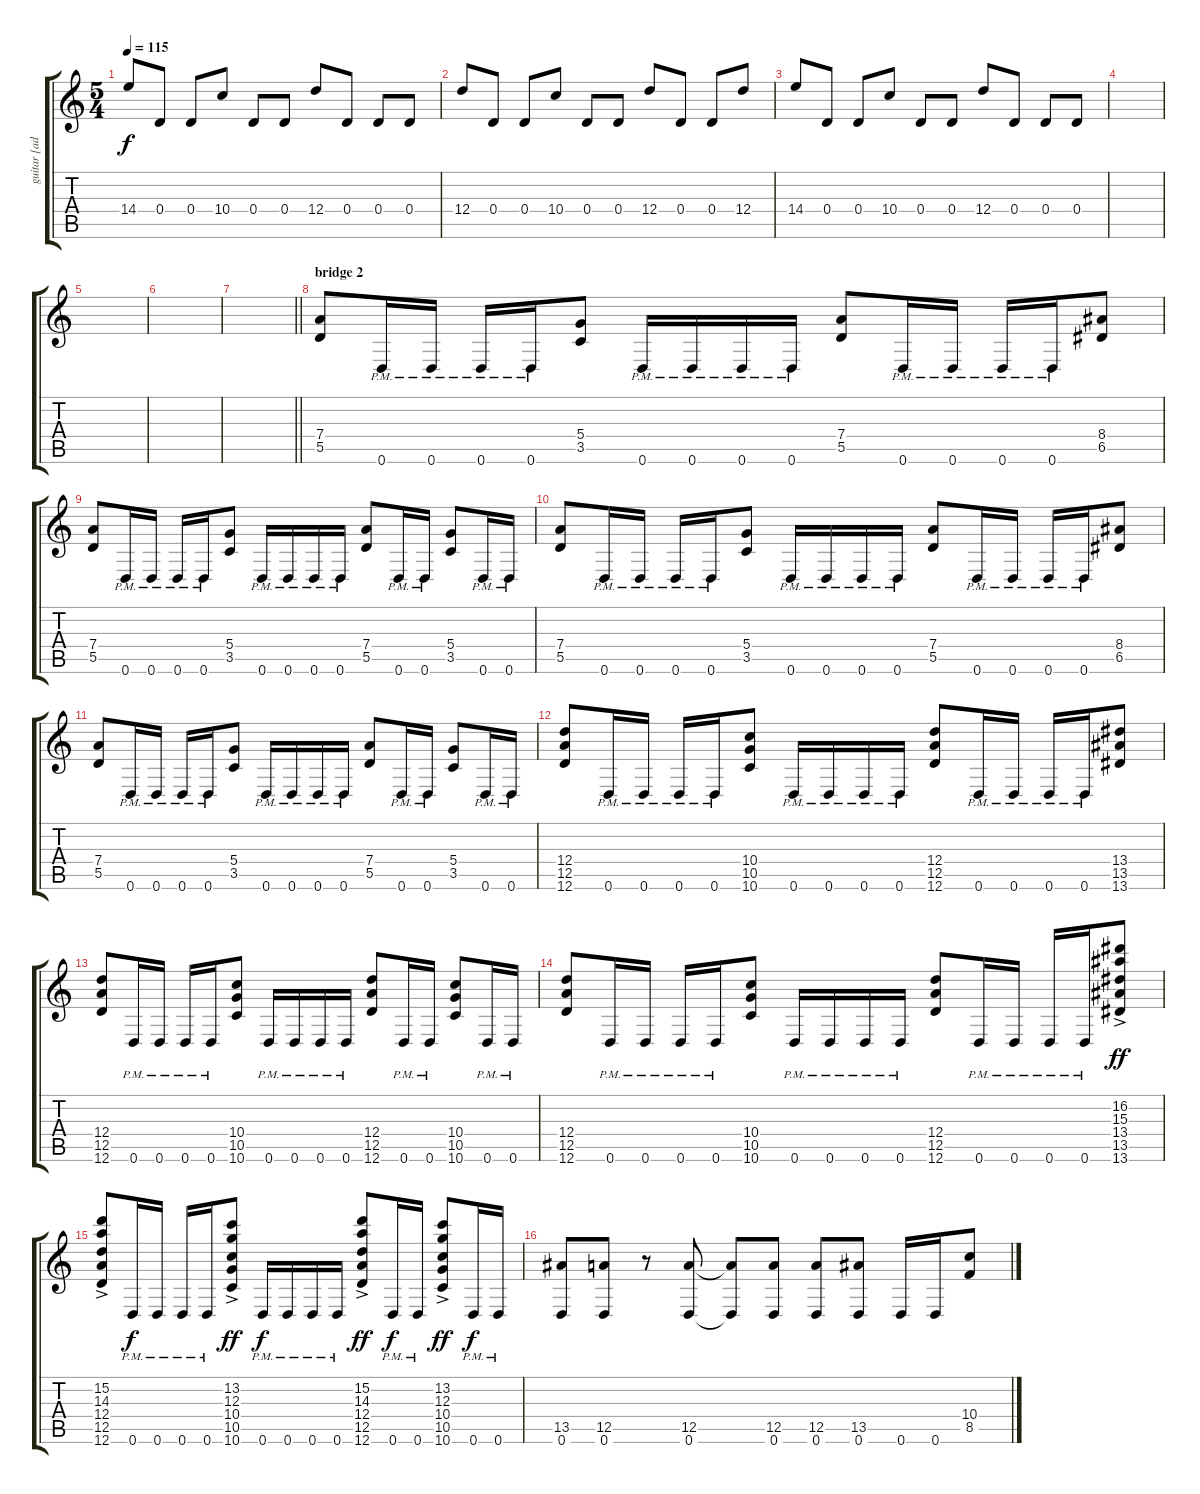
\track ("guitar [adam jones]" "guitar [ad") {instrument distortionguitar}
\staff {score tabs}
\tuning (E4 B3 G3 D3 A2 D2) {hide}
\ts (5 4)
\tempo 115
\clef g2
\ks c
14.4.8{dy f} 0.4.8 0.4.8 10.4.8 0.4.8 0.4.8 12.4.8 0.4.8 0.4.8 0.4.8 |
12.4.8 0.4.8 0.4.8 10.4.8 0.4.8 0.4.8 12.4.8 0.4.8 0.4.8 12.4.8 |
14.4.8 0.4.8 0.4.8 10.4.8 0.4.8 0.4.8 12.4.8 0.4.8 0.4.8 0.4.8 |
|
|
|
\barLineRight lightlight
|
\section ("" "bridge 2")
(7.4 5.5).8{volume 15 instrument distortionguitar} 0.6{pm}.16 0.6{pm}.16 0.6{pm}.16 0.6{pm}.16 (5.4 3.5).8 0.6{pm}.16 0.6{pm}.16 0.6{pm}.16 0.6{pm}.16 (7.4 5.5).8 0.6{pm}.16 0.6{pm}.16 0.6{pm}.16 0.6{pm}.16 (8.4 6.5).8 |
(7.4 5.5).8 0.6{pm}.16 0.6{pm}.16 0.6{pm}.16 0.6{pm}.16 (5.4 3.5).8 0.6{pm}.16 0.6{pm}.16 0.6{pm}.16 0.6{pm}.16 (7.4 5.5).8 0.6{pm}.16 0.6{pm}.16 (5.4 3.5).8 0.6{pm}.16 0.6{pm}.16 |
(7.4 5.5).8 0.6{pm}.16 0.6{pm}.16 0.6{pm}.16 0.6{pm}.16 (5.4 3.5).8 0.6{pm}.16 0.6{pm}.16 0.6{pm}.16 0.6{pm}.16 (7.4 5.5).8 0.6{pm}.16 0.6{pm}.16 0.6{pm}.16 0.6{pm}.16 (8.4 6.5).8 |
(7.4 5.5).8 0.6{pm}.16 0.6{pm}.16 0.6{pm}.16 0.6{pm}.16 (5.4 3.5).8 0.6{pm}.16 0.6{pm}.16 0.6{pm}.16 0.6{pm}.16 (7.4 5.5).8 0.6{pm}.16 0.6{pm}.16 (5.4 3.5).8 0.6{pm}.16 0.6{pm}.16 |
(12.4 12.5 12.6).8{volume 16} 0.6{pm}.16 0.6{pm}.16 0.6{pm}.16 0.6{pm}.16 (10.4 10.5 10.6).8 0.6{pm}.16 0.6{pm}.16 0.6{pm}.16 0.6{pm}.16 (12.4 12.5 12.6).8 0.6{pm}.16 0.6{pm}.16 0.6{pm}.16 0.6{pm}.16 (13.4 13.5 13.6).8 |
(12.4 12.5 12.6).8 0.6{pm}.16 0.6{pm}.16 0.6{pm}.16 0.6{pm}.16 (10.4 10.5 10.6).8 0.6{pm}.16 0.6{pm}.16 0.6{pm}.16 0.6{pm}.16 (12.4 12.5 12.6).8 0.6{pm}.16 0.6{pm}.16 (10.4 10.5 10.6).8 0.6{pm}.16 0.6{pm}.16 |
(12.4 12.5 12.6).8 0.6{pm}.16 0.6{pm}.16 0.6{pm}.16 0.6{pm}.16 (10.4 10.5 10.6).8 0.6{pm}.16 0.6{pm}.16 0.6{pm}.16 0.6{pm}.16 (12.4 12.5 12.6).8 0.6{pm}.16 0.6{pm}.16 0.6{pm}.16 0.6{pm}.16 (16.2{ac} 15.3{ac} 13.4 13.5 13.6).8{dy ff} |
(15.2{ac} 14.3{ac} 12.4 12.5 12.6).8 0.6{pm}.16{dy f} 0.6{pm}.16 0.6{pm}.16 0.6{pm}.16 (13.2{ac} 12.3{ac} 10.4 10.5 10.6).8{dy ff} 0.6{pm}.16{dy f} 0.6{pm}.16 0.6{pm}.16 0.6{pm}.16 (15.2{ac} 14.3{ac} 12.4 12.5 12.6).8{dy ff} 0.6{pm}.16{dy f} 0.6{pm}.16 (13.2{ac} 12.3{ac} 10.4 10.5 10.6).8{dy ff} 0.6{pm}.16{dy f} 0.6{pm}.16 |
(13.5 0.6).8 (12.5 0.6).8 r.8 (12.5 0.6).8 (12.5{t} 0.6{t}).8 (12.5 0.6).8 (12.5 0.6).8 (13.5 0.6).8 0.6.16 0.6.16 (10.4 8.5).8
